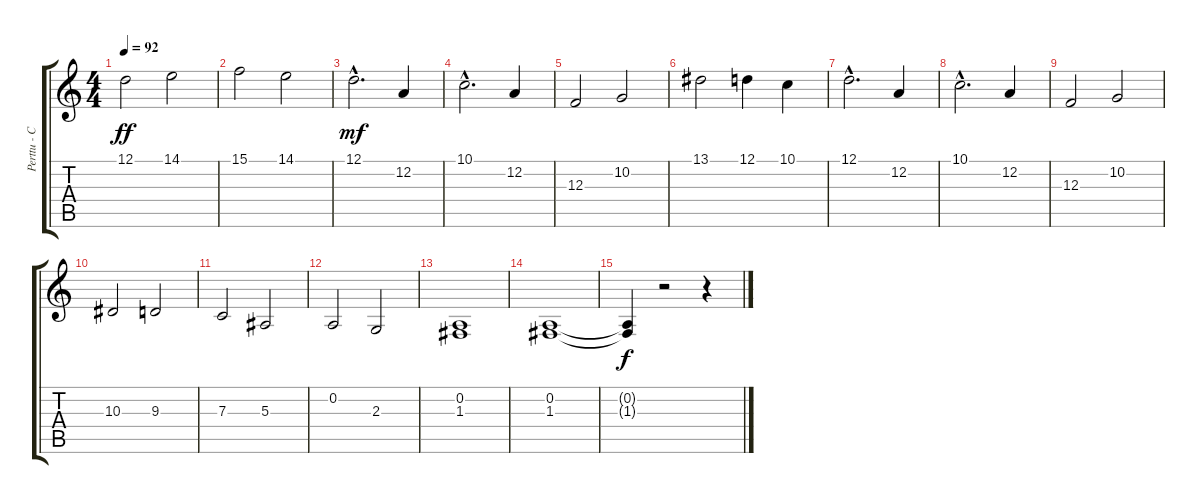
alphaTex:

\track ("Perttu - Cello" "Perttu - C") {instrument cello}
\staff {score tabs}
\tuning (D4 A3 F3 C3 G2 C2) {hide}
\ts (4 4)
\tempo 92
\clef g2
\ks c
12.1.2{dy ff} 14.1.2 |
15.1.2 14.1.2 |
12.1{hac}.2{d dy mf} 12.2.4 |
10.1{hac}.2{d} 12.2.4 |
12.3.2 10.2.2 |
13.1.2 12.1.4 10.1.4 |
12.1{hac}.2{d} 12.2.4 |
10.1{hac}.2{d} 12.2.4 |
12.3.2 10.2.2 |
10.3.2 9.3.2 |
7.3.2 5.3.2 |
0.2.2 2.3.2 |
(0.2 1.3).1 |
(0.2 1.3).1 |
(0.2{t} 1.3{t}).4{dy f} r.2 r.4
